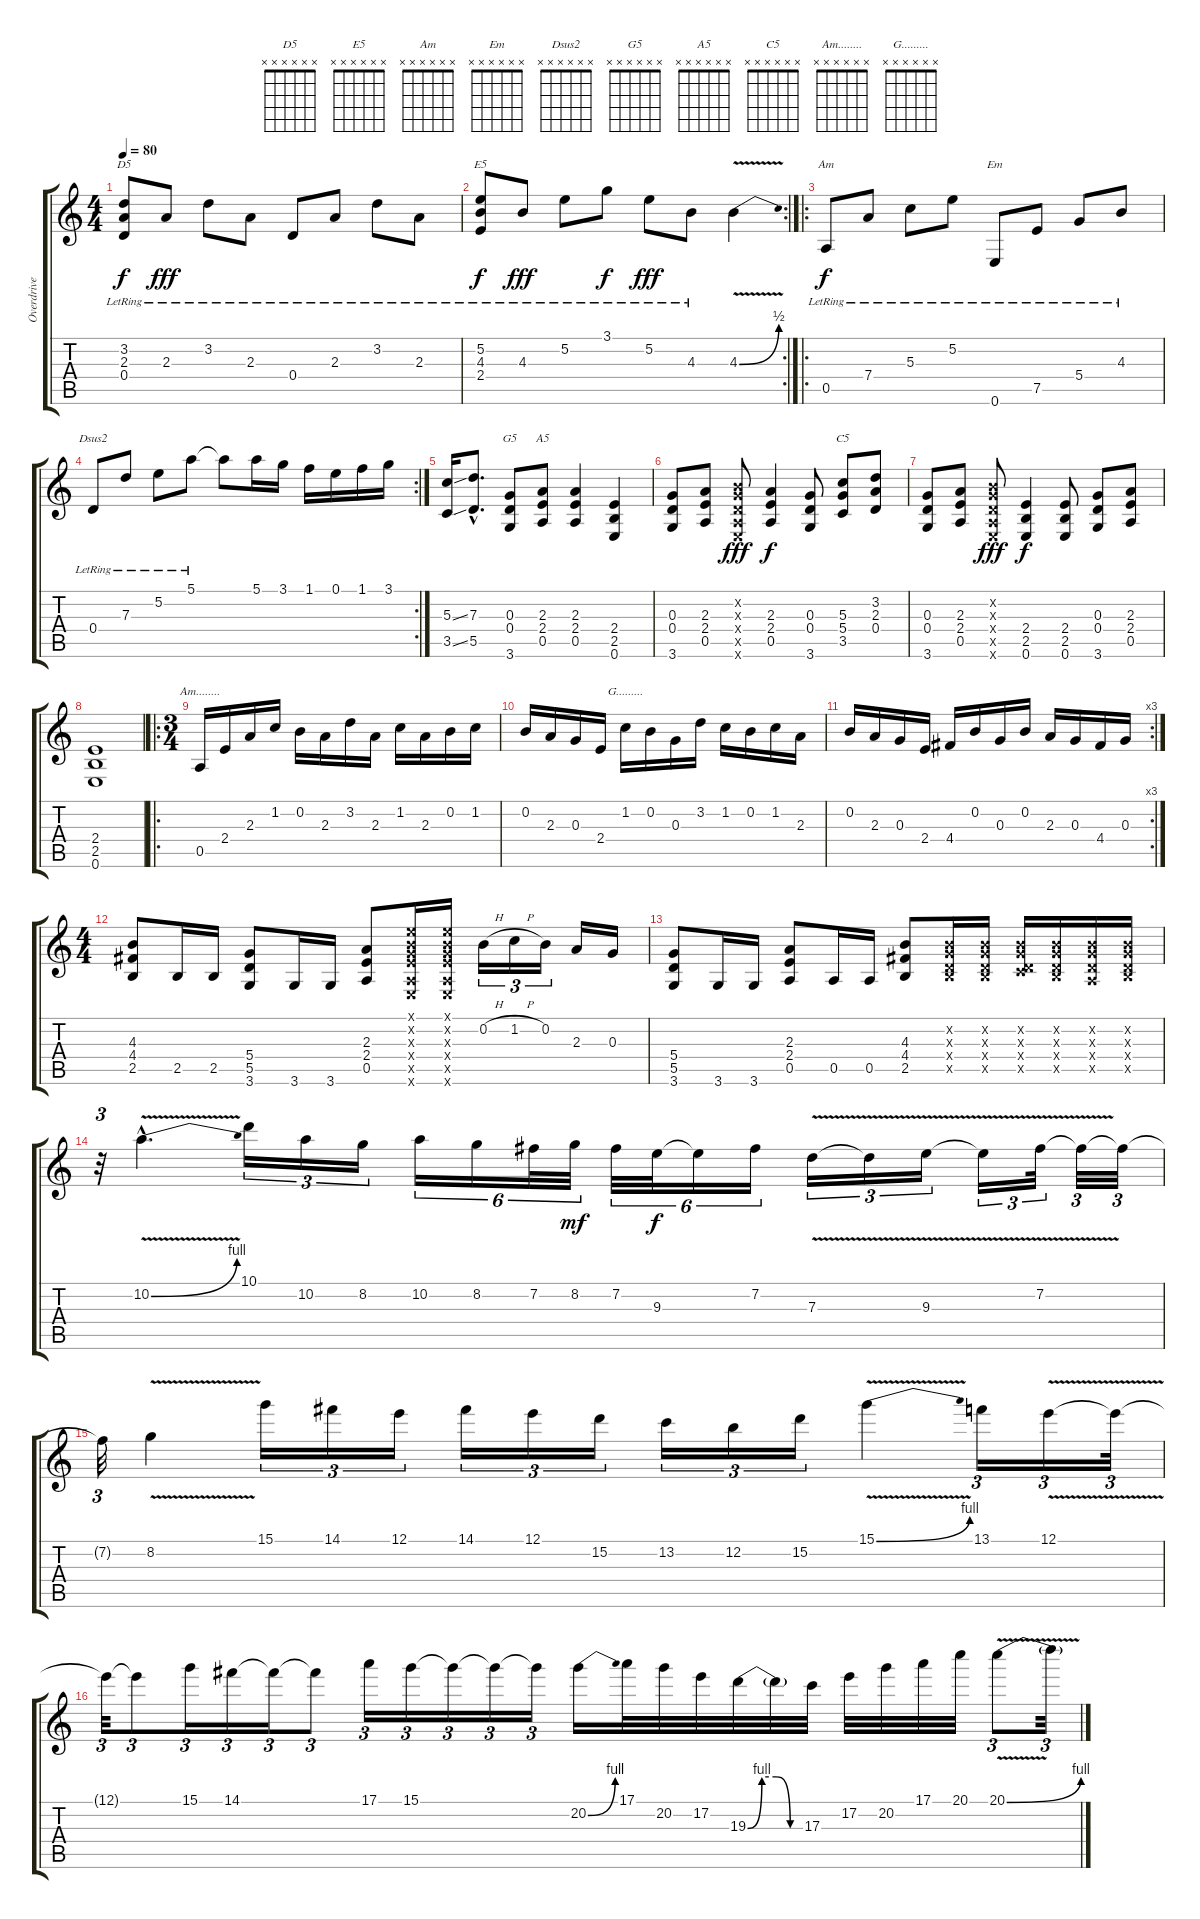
\track ("Overdrive Overdub" "Overdrive ") {instrument overdrivenguitar}
\staff {score tabs}
\tuning (E4 B3 G3 D3 A2 E2) {hide}
\chord ("D5" x x x x x x)
\chord ("E5" x x x x x x)
\chord ("Am" x x x x x x)
\chord ("Em" x x x x x x)
\chord ("Dsus2" x x x x x x)
\chord ("G5" x x x x x x)
\chord ("A5" x x x x x x)
\chord ("C5" x x x x x x)
\chord ("Am........" x x x x x x)
\chord ("G........." x x x x x x)
\ts (4 4)
\tempo 80
\clef g2
\ks c
(3.2{lr} 2.3{lr} 0.4{lr}).8{ch "D5" dy f} 2.3{lr}.8{dy fff} 3.2{lr}.8 2.3{lr}.8 0.4{lr}.8 2.3{lr}.8 3.2{lr}.8 2.3{lr}.8 |
\rc 2
(5.2{lr} 4.3{lr} 2.4{lr}).8{ch "E5" dy f} 4.3{lr}.8{dy fff} 5.2{lr}.8 3.1{lr}.8{dy f} 5.2{lr}.8{dy fff} 4.3{lr}.8 4.3{be (bend 0 0 60 2) v}.4 |
\ro
0.5{lr}.8{ch "Am" dy f} 7.4{lr}.8 5.3{lr}.8 5.2{lr}.8 0.6{lr}.8{ch "Em"} 7.5{lr}.8 5.4{lr}.8 4.3{lr}.8 |
\rc 2
0.4{lr}.8{ch "Dsus2"} 7.3{lr}.8 5.2{lr}.8 5.1{lr}.8 5.1{t}.8 5.1.16 3.1.16 1.1.16 0.1.16 1.1.16 3.1.16 |
(5.3{ss} 3.5{ss}).16 (7.3{hac} 5.5{hac}).8{d} (0.3 0.4 3.6).8{ch "G5"} (2.3 2.4 0.5).8{ch "A5"} (2.3 2.4 0.5).4 (2.4 2.5 0.6).4 |
(0.3 0.4 3.6).8 (2.3 2.4 0.5).8 (0.2{x} 0.3{x} 0.4{x} 0.5{x} 0.6{x}).8{dy fff} (2.3 2.4 0.5).4{dy f} (0.3 0.4 3.6).8 (5.3 5.4 3.5).8{ch "C5"} (3.2 2.3 0.4).8 |
(0.3 0.4 3.6).8 (2.3 2.4 0.5).8 (0.2{x} 0.3{x} 0.4{x} 0.5{x} 0.6{x}).8{dy fff} (2.4 2.5 0.6).4{dy f} (2.4 2.5 0.6).8 (0.3 0.4 3.6).8 (2.3 2.4 0.5).8 |
(2.4 2.5 0.6).1 |
\ro
\ts (3 4)
0.5.16{ch "Am........"} 2.4.16 2.3.16 1.2.16 0.2.16 2.3.16 3.2.16 2.3.16 1.2.16 2.3.16 0.2.16 1.2.16 |
0.2.16 2.3.16 0.3.16 2.4.16 1.2.16{ch "G........."} 0.2.16 0.3.16 3.2.16 1.2.16 0.2.16 1.2.16 2.3.16 |
\rc 3
0.2.16 2.3.16 0.3.16 2.4.16 4.4.16 0.2.16 0.3.16 0.2.16 2.3.16 0.3.16 4.4.16 0.3.16 |
\ts (4 4)
(4.3 4.4 2.5).8 2.5.16 2.5.16 (5.4 5.5 3.6).8 3.6.16 3.6.16 (2.3 2.4 0.5).8 (0.1{x} 0.2{x} 0.3{x} 2.4{x} 0.5{x} 0.6{x}).16 (0.1{x} 0.2{x} 0.3{x} 2.4{x} 0.5{x} 0.6{x}).16 0.2{h}.16{tu (3 2)} 1.2{h}.16{tu (3 2)} 0.2.16{tu (3 2)} 2.3.16 0.3.16 |
(5.4 5.5 3.6).8 3.6.16 3.6.16 (2.3 2.4 0.5).8 0.5.16 0.5.16 (4.3 4.4 2.5).8 (0.2{x} 0.3{x} 0.4{x} 2.5{x}).16 (0.2{x} 0.3{x} 0.4{x} 2.5{x}).16 (0.2{x} 0.3{x} 0.4{x} 3.5{x}).16 (0.2{x} 0.3{x} 0.4{x} 2.5{x}).16 (0.2{x} 0.3{x} 0.4{x} 0.5{x}).16 (0.2{x} 0.3{x} 0.4{x} 2.5{x}).16 |
r.32{tu (3 2) balance 0} 10.2{be (bend 0 0 60 4) v hac}.4{d} 10.1.16{tu (3 2)} 10.2.16{tu (3 2)} 8.2.16{tu (3 2)} 10.2.16{tu (6 4)} 8.2.16{tu (6 4)} 7.2.32{tu (6 4)} 8.2.32{tu (6 4) dy mf} 7.2.32{tu (6 4)} 9.3.32{tu (6 4) dy f} 9.3{t}.16{tu (6 4)} 7.2.16{tu (6 4)} 7.3{v}.16{tu (3 2)} 7.3{t}.16{tu (3 2)} 9.3{v}.16{tu (3 2)} 9.3{t}.16{tu (3 2)} 7.2{v}.32{tu (3 2)} 7.2{t}.32{tu (3 2)} 7.2{t}.32{tu (3 2)} |
7.2{t}.32{tu (3 2)} 8.2{v}.4 15.1.16{tu (3 2)} 14.1.16{tu (3 2)} 12.1.16{tu (3 2)} 14.1.16{tu (3 2)} 12.1.16{tu (3 2)} 15.2.16{tu (3 2)} 13.2.16{tu (3 2)} 12.2.16{tu (3 2)} 15.2.16{tu (3 2)} 15.1{be (bend 0 0 60 4) v}.4 13.1.16{tu (3 2)} 12.1{v}.16{tu (3 2)} 12.1{t}.32{tu (3 2)} |
12.1{t}.32{tu (3 2)} 12.1{t}.8{tu (3 2)} 15.1.16{tu (3 2)} 14.1.16{tu (3 2)} 14.1{t}.16{tu (3 2)} 14.1{t}.8{tu (3 2)} 17.1.16{tu (3 2)} 15.1.16{tu (3 2)} 15.1{t}.16{tu (3 2)} 15.1{t}.16{tu (3 2)} 15.1{t}.16{tu (3 2)} 20.2{be (bend 0 0 60 4)}.16 17.1.32 20.2.32 17.2.32 19.3{be (custom 0 0 15 4 30 4 45 0 60 0)}.32 19.3{t}.32 17.3.32 17.2.32 20.2.32 17.1.32 20.1.32 20.1{be (bend 0 0 60 4) v}.8{tu (3 2)} 20.1{t}.32{tu (3 2)}
